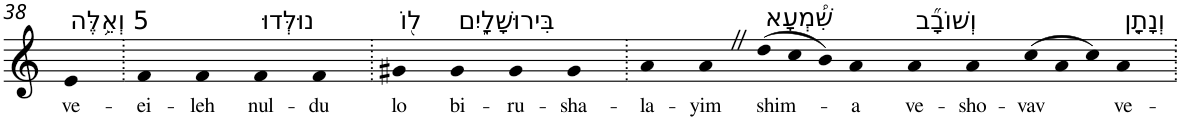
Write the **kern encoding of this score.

**kern	**text
*part1	*part1
*staff1	*staff1
*I"Piano	*
*I'Pno	*
!!LO:PB:g=z
*clefG2	*
*k[]	*
=38	=38
!LO:TX:a:t=5 וְאֵ֥לֶּה	!
!	!LO:LY:b
4e	ve-
=39.	=39.
!	!LO:LY:b
4f	-ei-
!	!LO:LY:b
4f	-leh
!LO:TX:a:t=נוּלְּדוּ	!
!	!LO:LY:b
4f	nul-
!	!LO:LY:b
4f	-du
=40.	=40.
!LO:TX:a:t=ל֖וֹ	!
!	!LO:LY:b
4g#X	lo
!LO:TX:a:t=בִּירוּשָׁלָ֑יִם	!
!	!LO:LY:b
4g#	bi-
!	!LO:LY:b
4g#	-ru-
!	!LO:LY:b
4g#	-sha-
=41.	=41.
!	!LO:LY:b
4a	-la-
!	!LO:LY:b
4aZ	-yim
*Xtuplet	*
!LO:TX:a:t=שִׁ֠מְעָא	!
!	!LO:LY:b
(>12dd	shim-
12cc	.
12b)	.
!	!LO:LY:b
4a	-a
!LO:TX:a:t=וְשׁוֹבָ֞ב	!
!	!LO:LY:b
4a	ve-
!	!LO:LY:b
4a	-sho-
!	!LO:LY:b
(>12cc	-vav
12a	.
12cc)	.
!LO:TX:a:t=וְנָתָ֤ן	!
!	!LO:LY:b
4a	ve-
=.	=.
*-	*-
